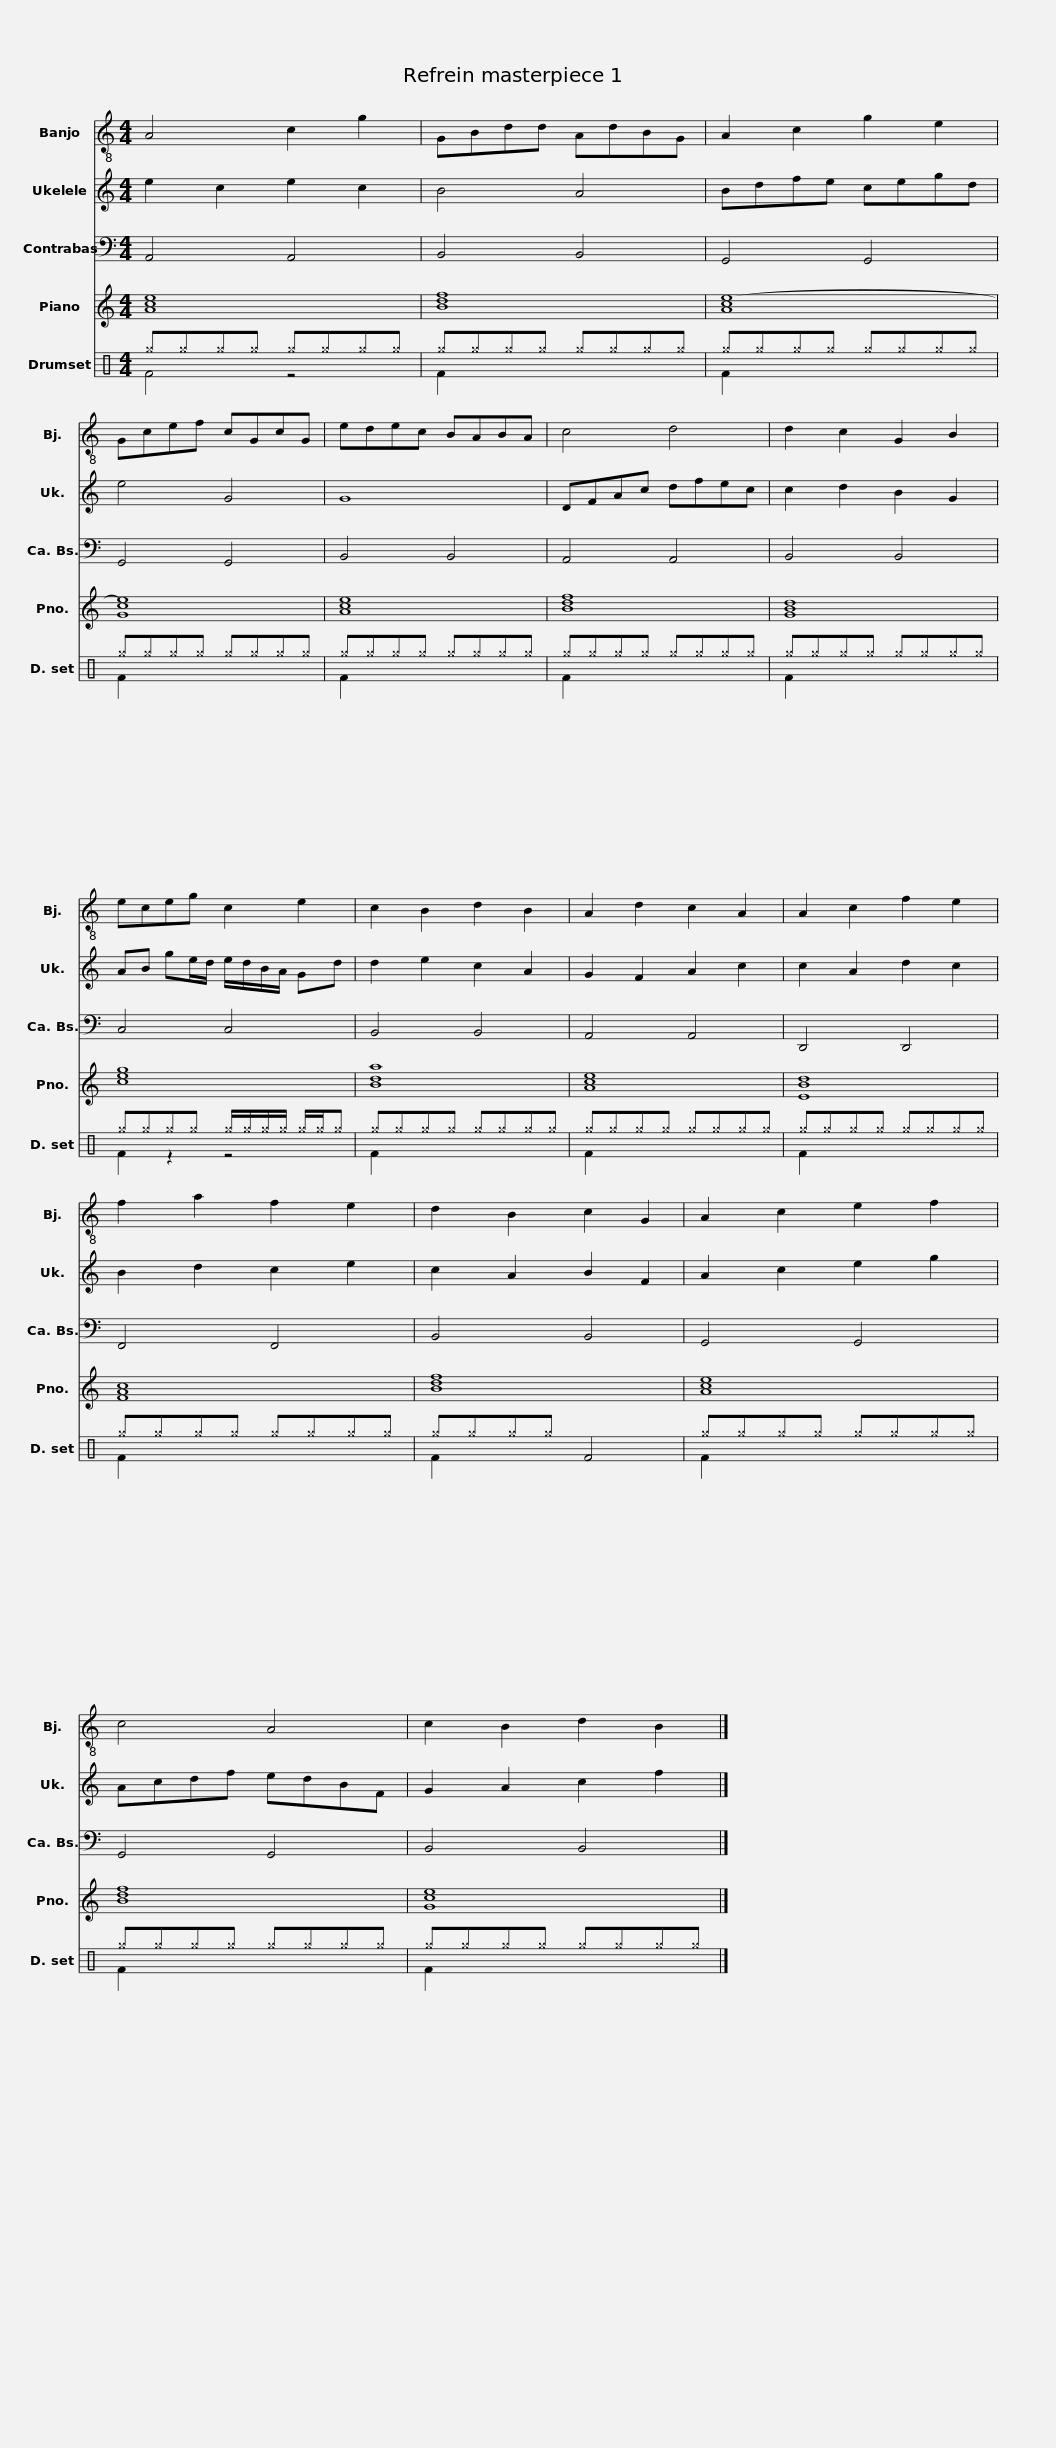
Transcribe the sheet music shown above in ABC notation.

X:1
%%score 1 2 3 4 ( 5 6 )
L:1/8
M:4/4
I:linebreak $
K:C
V:1 treble-8
V:2 treble
V:3 bass transpose=-12
V:4 treble
V:5 perc
K:none
V:6 perc
K:none
V:1
 A4 c2 g2 | GBdd AdBG | A2 c2 g2 e2 | Gcef cGcG |$ edec BABA | %5
 c4 d4 | d2 c2 G2 B2 | eceg c2 e2 |$ c2 B2 d2 B2 | A2 d2 c2 A2 | %10
 A2 c2 f2 e2 | f2 a2 f2 e2 | d2 B2 c2 G2 |$ A2 c2 e2 f2 | c4 A4 | %15
 c2 B2 d2 B2 |] %16
V:2
 e2 c2 e2 c2 | B4 A4 | Bdfe cegd | e4 G4 |$ G8 | %5
 DFAc dfec | c2 d2 B2 G2 | AB ge/d/ e/d/B/A/ Gd |$ d2 e2 c2 A2 | G2 F2 A2 c2 | %10
 c2 A2 d2 c2 | B2 d2 c2 e2 | c2 A2 B2 F2 |$ A2 c2 e2 g2 | Acdf edBF | %15
 G2 A2 c2 f2 |] %16
V:3
 A,,4 A,,4 | B,,4 B,,4 | G,,4 G,,4 | G,,4 G,,4 |$ B,,4 B,,4 | %5
 A,,4 A,,4 | B,,4 B,,4 | C,4 C,4 |$ B,,4 B,,4 | A,,4 A,,4 | %10
 D,,4 D,,4 | F,,4 F,,4 | B,,4 B,,4 |$ G,,4 G,,4 | G,,4 G,,4 | %15
 B,,4 B,,4 |] %16
V:4
 [Ace]8 | [Bdf]8 | [Ace-]8 | [Gce]8 |$ [Ace]8 | %5
 [Bdf]8 | [GBd]8 | [ceg]8 |$ [Bda]8 | [Ace]8 | %10
 [EBd]8 | [FAc]8 | [Bdf]8 |$ [Ace]8 | [Bdf]8 | %15
 [Gce]8 |] %16
V:5
 ^g^g^g^g ^g^g^g^g | ^g^g^g^g ^g^g^g^g | ^g^g^g^g ^g^g^g^g | ^g^g^g^g ^g^g^g^g |$ ^g^g^g^g ^g^g^g^g | %5
 ^g^g^g^g ^g^g^g^g | ^g^g^g^g ^g^g^g^g | ^g^g^g^g ^g/^g/^g/^g/ ^g/^g/^g |$ ^g^g^g^g ^g^g^g^g | ^g^g^g^g ^g^g^g^g | %10
 ^g^g^g^g ^g^g^g^g | ^g^g^g^g ^g^g^g^g | ^g^g^g^g F4 |$ ^g^g^g^g ^g^g^g^g | ^g^g^g^g ^g^g^g^g | %15
 ^g^g^g^g ^g^g^g^g |] %16
V:6
 F4 z4 | F2 x6 | F2 x6 | F2 x6 |$ F2 x6 | %5
 F2 x6 | F2 x6 | F2 z2 z4 |$ F2 x6 | F2 x6 | %10
 F2 x6 | F2 x6 | F2 x6 |$ F2 x6 | F2 x6 | %15
 F2 x6 |] %16
